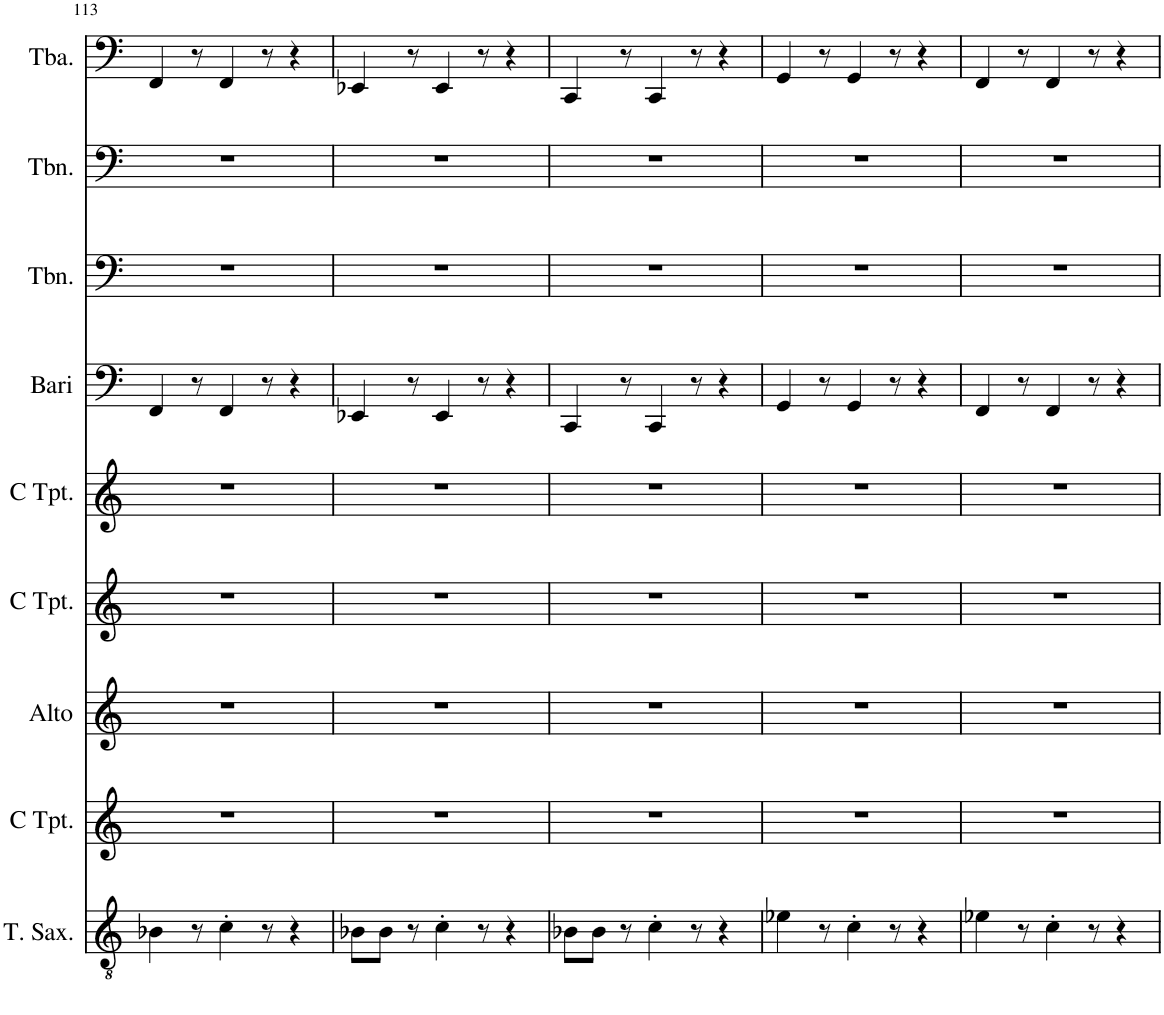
**kern	**kern	**kern	**kern	**kern	**kern	**kern	**kern	**kern
*part9	*part8	*part7	*part6	*part5	*part4	*part3	*part2	*part1
*staff9	*staff8	*staff7	*staff6	*staff5	*staff4	*staff3	*staff2	*staff1
*I"Tenor Saxophone	*I"C Trumpet	*I"Alto Sax	*I"C Trumpet	*I"C Trumpet	*I"Baritone Sax	*I"Trombone	*I"Trombone	*I"Tuba
*I'T. Sax.	*I'C Tpt.	*I'Alto	*I'C Tpt.	*I'C Tpt.	*I'Bari	*I'Tbn.	*I'Tbn.	*I'Tba.
!!LO:PB:g=z
*clefGv2	*clefG2	*clefG2	*clefG2	*clefG2	*clefF4	*clefF4	*clefF4	*clefF4
*Trd8c14	*	*	*	*	*	*	*	*
*k[]	*k[]	*k[]	*k[]	*k[]	*k[]	*k[]	*k[]	*k[]
*M4/4	*M4/4	*M4/4	*M4/4	*M4/4	*M4/4	*M4/4	*M4/4	*M4/4
=113	=113	=113	=113	=113	=113	=113	=113	=113
4B-X\	1r	1r	1r	1r	4FF/	1r	1r	4FF/
8r	.	.	.	.	8r	.	.	8r
4c'\	.	.	.	.	4FF/	.	.	4FF/
8r	.	.	.	.	8r	.	.	8r
4r	.	.	.	.	4r	.	.	4r
=114	=114	=114	=114	=114	=114	=114	=114	=114
8B-X\L	1r	1r	1r	1r	4EE-X/	1r	1r	4EE-X/
8B-\J	.	.	.	.	.	.	.	.
8r	.	.	.	.	8r	.	.	8r
4c'\	.	.	.	.	4EE-/	.	.	4EE-/
8r	.	.	.	.	8r	.	.	8r
4r	.	.	.	.	4r	.	.	4r
=115	=115	=115	=115	=115	=115	=115	=115	=115
8B-X\L	1r	1r	1r	1r	4CC/	1r	1r	4CC/
8B-\J	.	.	.	.	.	.	.	.
8r	.	.	.	.	8r	.	.	8r
4c'\	.	.	.	.	4CC/	.	.	4CC/
8r	.	.	.	.	8r	.	.	8r
4r	.	.	.	.	4r	.	.	4r
=116	=116	=116	=116	=116	=116	=116	=116	=116
4e-X\	1r	1r	1r	1r	4GG/	1r	1r	4GG/
8r	.	.	.	.	8r	.	.	8r
4c'\	.	.	.	.	4GG/	.	.	4GG/
8r	.	.	.	.	8r	.	.	8r
4r	.	.	.	.	4r	.	.	4r
=117	=117	=117	=117	=117	=117	=117	=117	=117
4e-X\	1r	1r	1r	1r	4FF/	1r	1r	4FF/
8r	.	.	.	.	8r	.	.	8r
4c'\	.	.	.	.	4FF/	.	.	4FF/
8r	.	.	.	.	8r	.	.	8r
4r	.	.	.	.	4r	.	.	4r
=	=	=	=	=	=	=	=	=
*-	*-	*-	*-	*-	*-	*-	*-	*-
